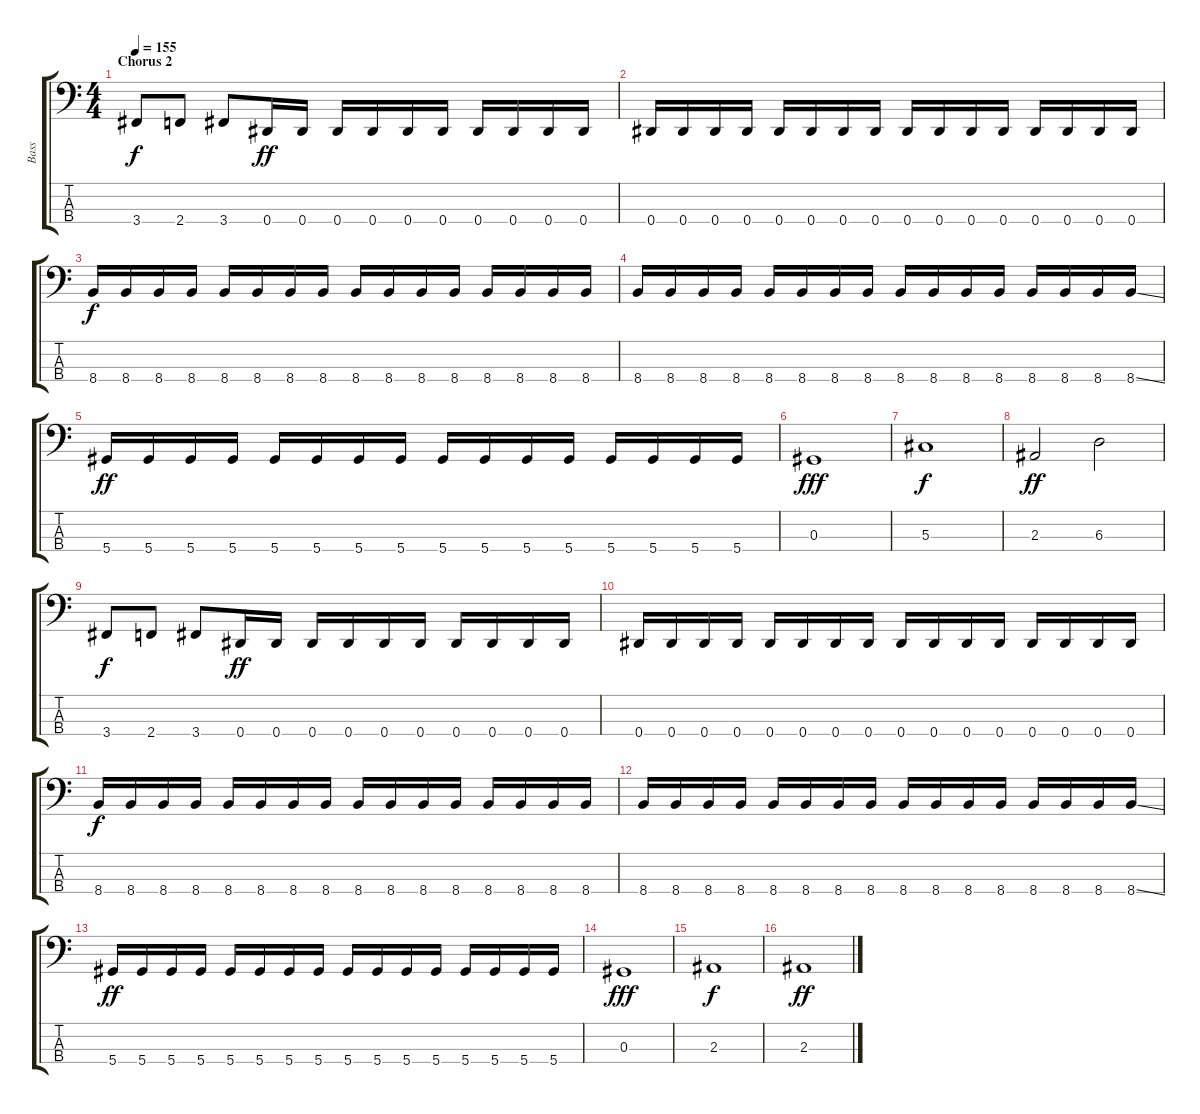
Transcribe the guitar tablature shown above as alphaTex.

\track ("Bass" "Bass") {instrument electricbasspick}
\staff {score tabs}
\tuning (Gb2 Db2 Ab1 Eb1) {hide}
\ts (4 4)
\section ("" "Chorus 2")
\tempo 155
\clef f4
\ks c
3.4.8{dy f} 2.4.8 3.4.8 0.4.16{dy ff} 0.4.16 0.4.16 0.4.16 0.4.16 0.4.16 0.4.16 0.4.16 0.4.16 0.4.16 |
0.4.16 0.4.16 0.4.16 0.4.16 0.4.16 0.4.16 0.4.16 0.4.16 0.4.16 0.4.16 0.4.16 0.4.16 0.4.16 0.4.16 0.4.16 0.4.16 |
8.4.16{dy f} 8.4.16 8.4.16 8.4.16 8.4.16 8.4.16 8.4.16 8.4.16 8.4.16 8.4.16 8.4.16 8.4.16 8.4.16 8.4.16 8.4.16 8.4.16 |
8.4.16 8.4.16 8.4.16 8.4.16 8.4.16 8.4.16 8.4.16 8.4.16 8.4.16 8.4.16 8.4.16 8.4.16 8.4.16 8.4.16 8.4.16 8.4{ss}.16 |
5.4.16{dy ff} 5.4.16 5.4.16 5.4.16 5.4.16 5.4.16 5.4.16 5.4.16 5.4.16 5.4.16 5.4.16 5.4.16 5.4.16 5.4.16 5.4.16 5.4.16 |
0.3.1{dy fff} |
5.3.1{dy f} |
2.3.2{dy ff} 6.3.2 |
3.4.8{dy f} 2.4.8 3.4.8 0.4.16{dy ff} 0.4.16 0.4.16 0.4.16 0.4.16 0.4.16 0.4.16 0.4.16 0.4.16 0.4.16 |
0.4.16 0.4.16 0.4.16 0.4.16 0.4.16 0.4.16 0.4.16 0.4.16 0.4.16 0.4.16 0.4.16 0.4.16 0.4.16 0.4.16 0.4.16 0.4.16 |
8.4.16{dy f} 8.4.16 8.4.16 8.4.16 8.4.16 8.4.16 8.4.16 8.4.16 8.4.16 8.4.16 8.4.16 8.4.16 8.4.16 8.4.16 8.4.16 8.4.16 |
8.4.16 8.4.16 8.4.16 8.4.16 8.4.16 8.4.16 8.4.16 8.4.16 8.4.16 8.4.16 8.4.16 8.4.16 8.4.16 8.4.16 8.4.16 8.4{ss}.16 |
5.4.16{dy ff} 5.4.16 5.4.16 5.4.16 5.4.16 5.4.16 5.4.16 5.4.16 5.4.16 5.4.16 5.4.16 5.4.16 5.4.16 5.4.16 5.4.16 5.4.16 |
0.3.1{dy fff} |
2.3.1{dy f} |
2.3.1{dy ff}
